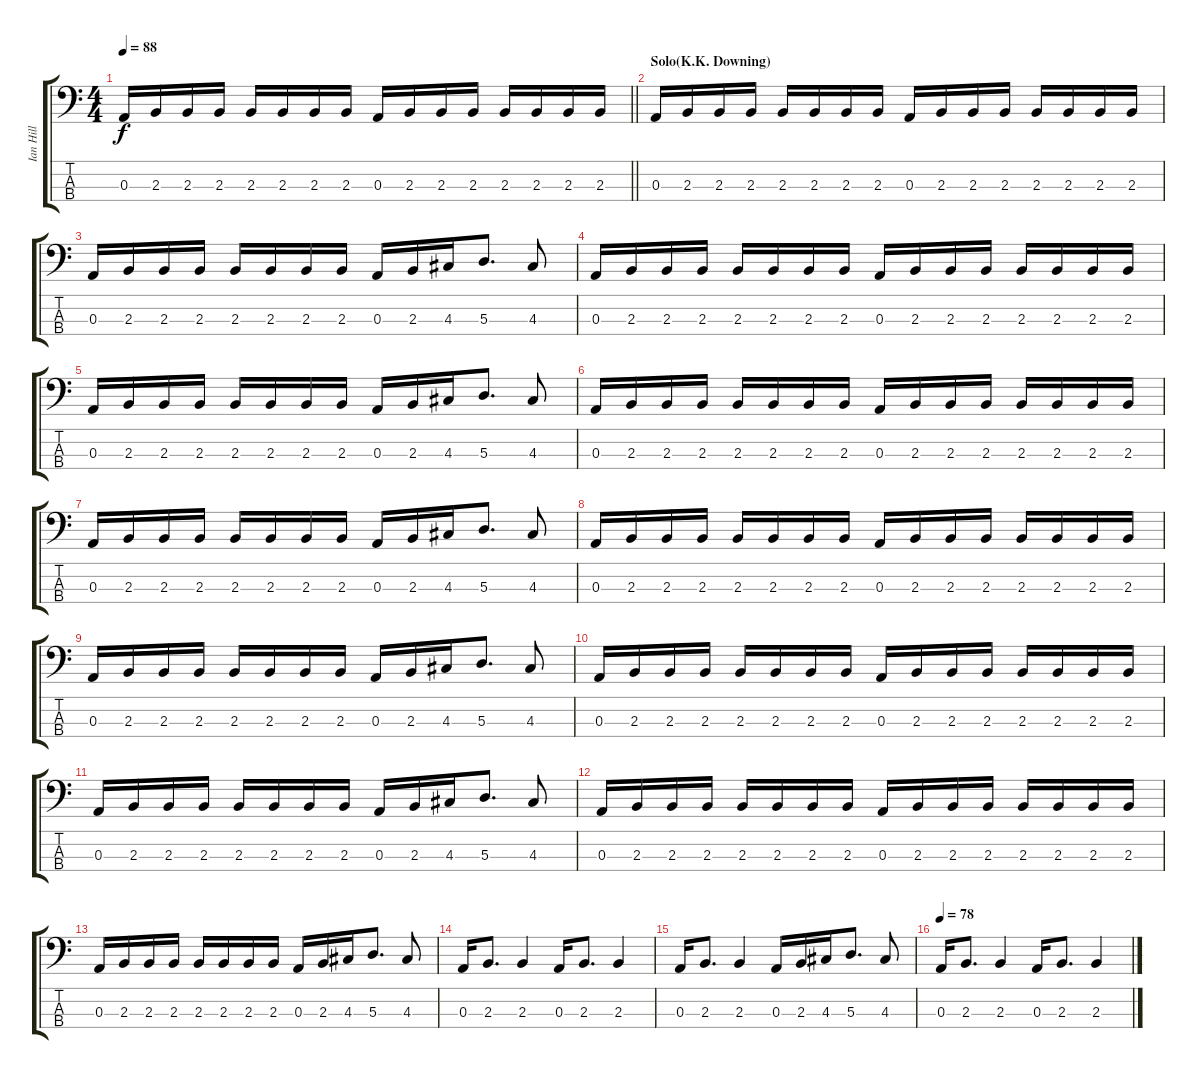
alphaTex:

\track ("Ian Hill" "Ian Hill") {instrument electricbasspick}
\staff {score tabs}
\tuning (G2 D2 A1 E1) {hide}
\ts (4 4)
\tempo 88
\clef f4
\barLineRight lightlight
\ks c
0.3.16{dy f} 2.3.16 2.3.16 2.3.16 2.3.16 2.3.16 2.3.16 2.3.16 0.3.16 2.3.16 2.3.16 2.3.16 2.3.16 2.3.16 2.3.16 2.3.16 |
\section ("" "Solo(K.K. Downing)")
0.3.16 2.3.16 2.3.16 2.3.16 2.3.16 2.3.16 2.3.16 2.3.16 0.3.16 2.3.16 2.3.16 2.3.16 2.3.16 2.3.16 2.3.16 2.3.16 |
0.3.16 2.3.16 2.3.16 2.3.16 2.3.16 2.3.16 2.3.16 2.3.16 0.3.16 2.3.16 4.3.16 5.3.8{d} 4.3.8 |
0.3.16 2.3.16 2.3.16 2.3.16 2.3.16 2.3.16 2.3.16 2.3.16 0.3.16 2.3.16 2.3.16 2.3.16 2.3.16 2.3.16 2.3.16 2.3.16 |
0.3.16 2.3.16 2.3.16 2.3.16 2.3.16 2.3.16 2.3.16 2.3.16 0.3.16 2.3.16 4.3.16 5.3.8{d} 4.3.8 |
0.3.16 2.3.16 2.3.16 2.3.16 2.3.16 2.3.16 2.3.16 2.3.16 0.3.16 2.3.16 2.3.16 2.3.16 2.3.16 2.3.16 2.3.16 2.3.16 |
0.3.16 2.3.16 2.3.16 2.3.16 2.3.16 2.3.16 2.3.16 2.3.16 0.3.16 2.3.16 4.3.16 5.3.8{d} 4.3.8 |
0.3.16 2.3.16 2.3.16 2.3.16 2.3.16 2.3.16 2.3.16 2.3.16 0.3.16 2.3.16 2.3.16 2.3.16 2.3.16 2.3.16 2.3.16 2.3.16 |
0.3.16 2.3.16 2.3.16 2.3.16 2.3.16 2.3.16 2.3.16 2.3.16 0.3.16 2.3.16 4.3.16 5.3.8{d} 4.3.8 |
0.3.16 2.3.16 2.3.16 2.3.16 2.3.16 2.3.16 2.3.16 2.3.16 0.3.16 2.3.16 2.3.16 2.3.16 2.3.16 2.3.16 2.3.16 2.3.16 |
0.3.16 2.3.16 2.3.16 2.3.16 2.3.16 2.3.16 2.3.16 2.3.16 0.3.16 2.3.16 4.3.16 5.3.8{d} 4.3.8 |
0.3.16 2.3.16 2.3.16 2.3.16 2.3.16 2.3.16 2.3.16 2.3.16 0.3.16 2.3.16 2.3.16 2.3.16 2.3.16 2.3.16 2.3.16 2.3.16 |
0.3.16 2.3.16 2.3.16 2.3.16 2.3.16 2.3.16 2.3.16 2.3.16 0.3.16 2.3.16 4.3.16 5.3.8{d} 4.3.8 |
0.3.16 2.3.8{d} 2.3.4 0.3.16 2.3.8{d} 2.3.4 |
0.3.16 2.3.8{d} 2.3.4 0.3.16 2.3.16 4.3.16 5.3.8{d} 4.3.8 |
\tempo 78
0.3.16 2.3.8{d} 2.3.4 0.3.16 2.3.8{d} 2.3.4
